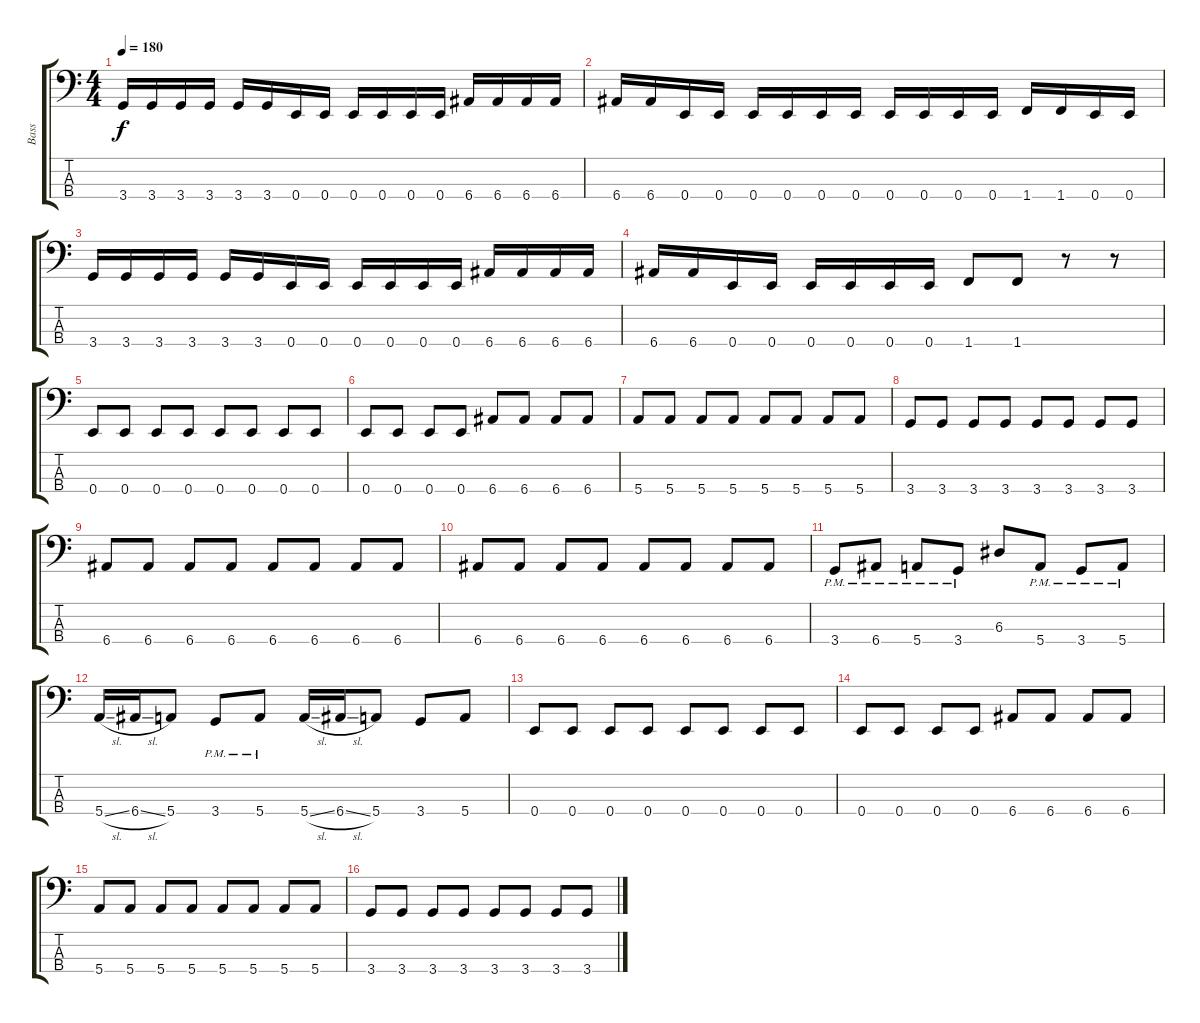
\track ("Bass" "Bass") {instrument electricbassfinger}
\staff {score tabs}
\tuning (G2 D2 A1 E1) {hide}
\ts (4 4)
\tempo 180
\clef f4
\ks c
3.4.16{dy f} 3.4.16 3.4.16 3.4.16 3.4.16 3.4.16 0.4.16 0.4.16 0.4.16 0.4.16 0.4.16 0.4.16 6.4.16 6.4.16 6.4.16 6.4.16 |
6.4.16 6.4.16 0.4.16 0.4.16 0.4.16 0.4.16 0.4.16 0.4.16 0.4.16 0.4.16 0.4.16 0.4.16 1.4.16 1.4.16 0.4.16 0.4.16 |
3.4.16 3.4.16 3.4.16 3.4.16 3.4.16 3.4.16 0.4.16 0.4.16 0.4.16 0.4.16 0.4.16 0.4.16 6.4.16 6.4.16 6.4.16 6.4.16 |
6.4.16 6.4.16 0.4.16 0.4.16 0.4.16 0.4.16 0.4.16 0.4.16 1.4.8 1.4.8 r.8 r.8 |
0.4.8 0.4.8 0.4.8 0.4.8 0.4.8 0.4.8 0.4.8 0.4.8 |
0.4.8 0.4.8 0.4.8 0.4.8 6.4.8 6.4.8 6.4.8 6.4.8 |
5.4.8 5.4.8 5.4.8 5.4.8 5.4.8 5.4.8 5.4.8 5.4.8 |
3.4.8 3.4.8 3.4.8 3.4.8 3.4.8 3.4.8 3.4.8 3.4.8 |
6.4.8 6.4.8 6.4.8 6.4.8 6.4.8 6.4.8 6.4.8 6.4.8 |
6.4.8 6.4.8 6.4.8 6.4.8 6.4.8 6.4.8 6.4.8 6.4.8 |
3.4{pm}.8 6.4{pm}.8 5.4{pm}.8 3.4{pm}.8 6.3.8 5.4{pm}.8 3.4{pm}.8 5.4{pm}.8 |
5.4{sl}.16 6.4{sl}.16 5.4.8 3.4{pm}.8 5.4{pm}.8 5.4{sl}.16 6.4{sl}.16 5.4.8 3.4.8 5.4.8 |
0.4.8 0.4.8 0.4.8 0.4.8 0.4.8 0.4.8 0.4.8 0.4.8 |
0.4.8 0.4.8 0.4.8 0.4.8 6.4.8 6.4.8 6.4.8 6.4.8 |
5.4.8 5.4.8 5.4.8 5.4.8 5.4.8 5.4.8 5.4.8 5.4.8 |
3.4.8 3.4.8 3.4.8 3.4.8 3.4.8 3.4.8 3.4.8 3.4.8
